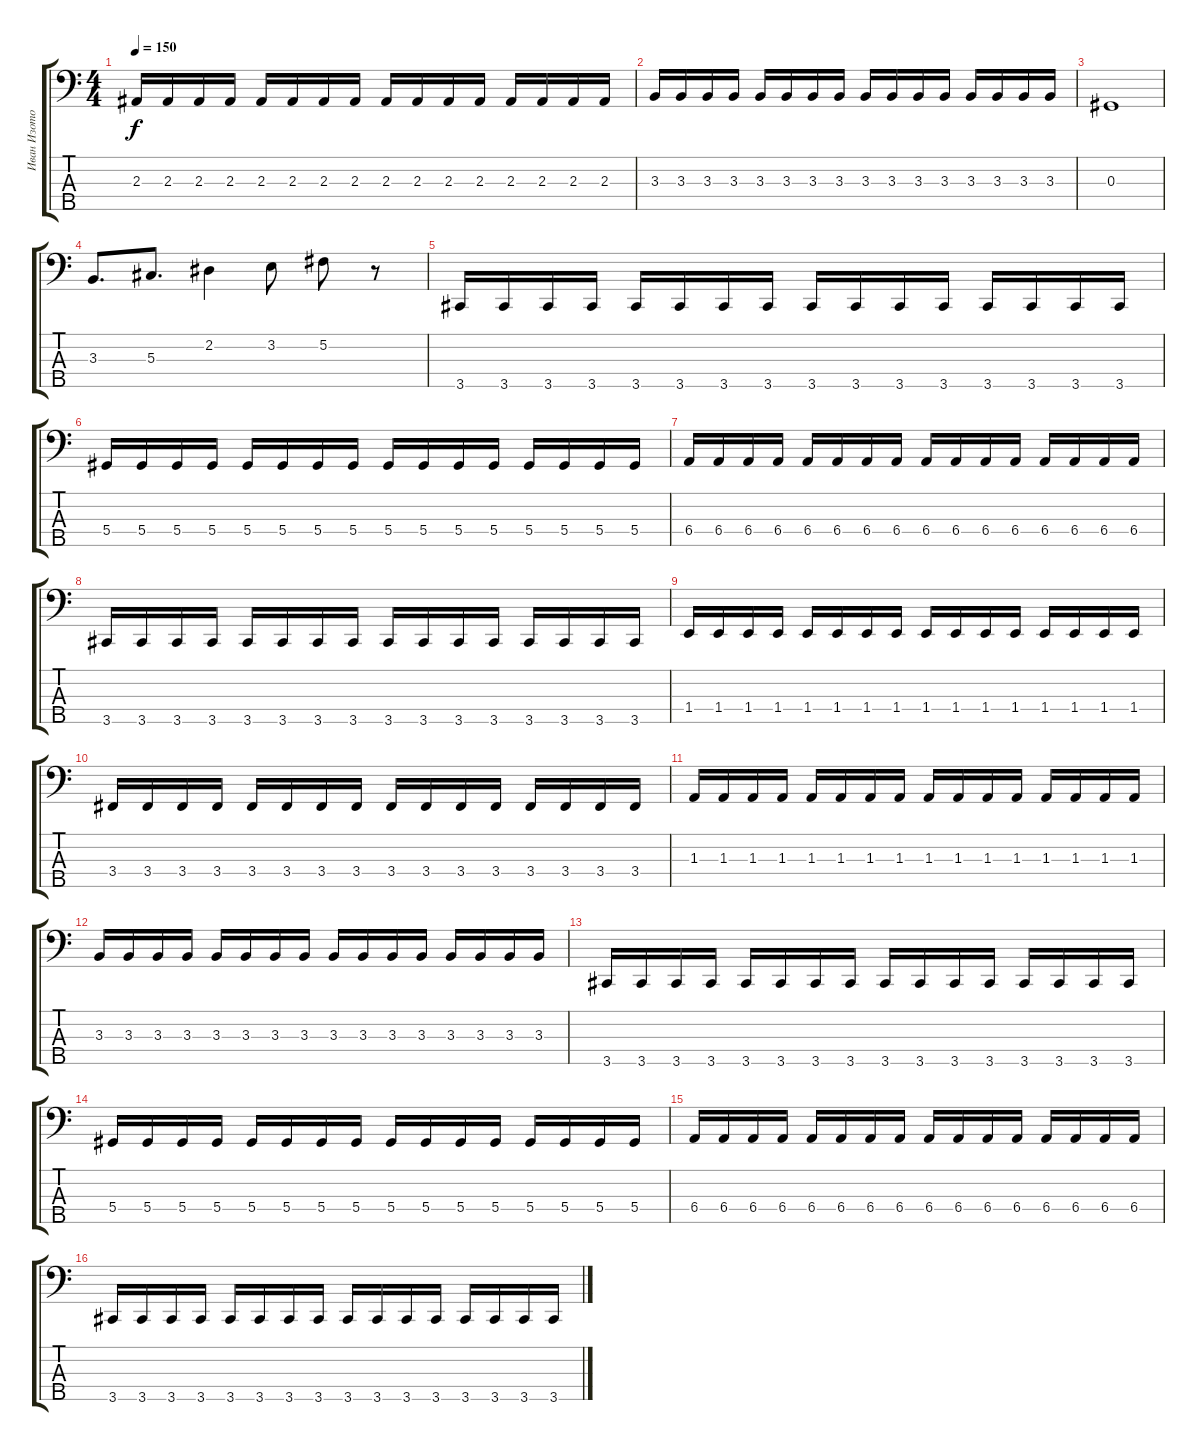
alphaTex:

\track ("Иван Изотов" "Иван Изото") {instrument electricbasspick}
\staff {score tabs}
\tuning (Gb2 Db2 Ab1 Eb1 Bb0) {hide}
\ts (4 4)
\tempo 150
\clef f4
\ks c
2.3.16{dy f} 2.3.16 2.3.16 2.3.16 2.3.16 2.3.16 2.3.16 2.3.16 2.3.16 2.3.16 2.3.16 2.3.16 2.3.16 2.3.16 2.3.16 2.3.16 |
3.3.16 3.3.16 3.3.16 3.3.16 3.3.16 3.3.16 3.3.16 3.3.16 3.3.16 3.3.16 3.3.16 3.3.16 3.3.16 3.3.16 3.3.16 3.3.16 |
0.3.1 |
3.3.8{d} 5.3.8{d} 2.2.4 3.2.8 5.2.8 r.8 |
3.5.16 3.5.16 3.5.16 3.5.16 3.5.16 3.5.16 3.5.16 3.5.16 3.5.16 3.5.16 3.5.16 3.5.16 3.5.16 3.5.16 3.5.16 3.5.16 |
5.4.16 5.4.16 5.4.16 5.4.16 5.4.16 5.4.16 5.4.16 5.4.16 5.4.16 5.4.16 5.4.16 5.4.16 5.4.16 5.4.16 5.4.16 5.4.16 |
6.4.16 6.4.16 6.4.16 6.4.16 6.4.16 6.4.16 6.4.16 6.4.16 6.4.16 6.4.16 6.4.16 6.4.16 6.4.16 6.4.16 6.4.16 6.4.16 |
3.5.16 3.5.16 3.5.16 3.5.16 3.5.16 3.5.16 3.5.16 3.5.16 3.5.16 3.5.16 3.5.16 3.5.16 3.5.16 3.5.16 3.5.16 3.5.16 |
1.4.16 1.4.16 1.4.16 1.4.16 1.4.16 1.4.16 1.4.16 1.4.16 1.4.16 1.4.16 1.4.16 1.4.16 1.4.16 1.4.16 1.4.16 1.4.16 |
3.4.16 3.4.16 3.4.16 3.4.16 3.4.16 3.4.16 3.4.16 3.4.16 3.4.16 3.4.16 3.4.16 3.4.16 3.4.16 3.4.16 3.4.16 3.4.16 |
1.3.16 1.3.16 1.3.16 1.3.16 1.3.16 1.3.16 1.3.16 1.3.16 1.3.16 1.3.16 1.3.16 1.3.16 1.3.16 1.3.16 1.3.16 1.3.16 |
3.3.16 3.3.16 3.3.16 3.3.16 3.3.16 3.3.16 3.3.16 3.3.16 3.3.16 3.3.16 3.3.16 3.3.16 3.3.16 3.3.16 3.3.16 3.3.16 |
3.5.16 3.5.16 3.5.16 3.5.16 3.5.16 3.5.16 3.5.16 3.5.16 3.5.16 3.5.16 3.5.16 3.5.16 3.5.16 3.5.16 3.5.16 3.5.16 |
5.4.16 5.4.16 5.4.16 5.4.16 5.4.16 5.4.16 5.4.16 5.4.16 5.4.16 5.4.16 5.4.16 5.4.16 5.4.16 5.4.16 5.4.16 5.4.16 |
6.4.16 6.4.16 6.4.16 6.4.16 6.4.16 6.4.16 6.4.16 6.4.16 6.4.16 6.4.16 6.4.16 6.4.16 6.4.16 6.4.16 6.4.16 6.4.16 |
3.5.16 3.5.16 3.5.16 3.5.16 3.5.16 3.5.16 3.5.16 3.5.16 3.5.16 3.5.16 3.5.16 3.5.16 3.5.16 3.5.16 3.5.16 3.5.16
